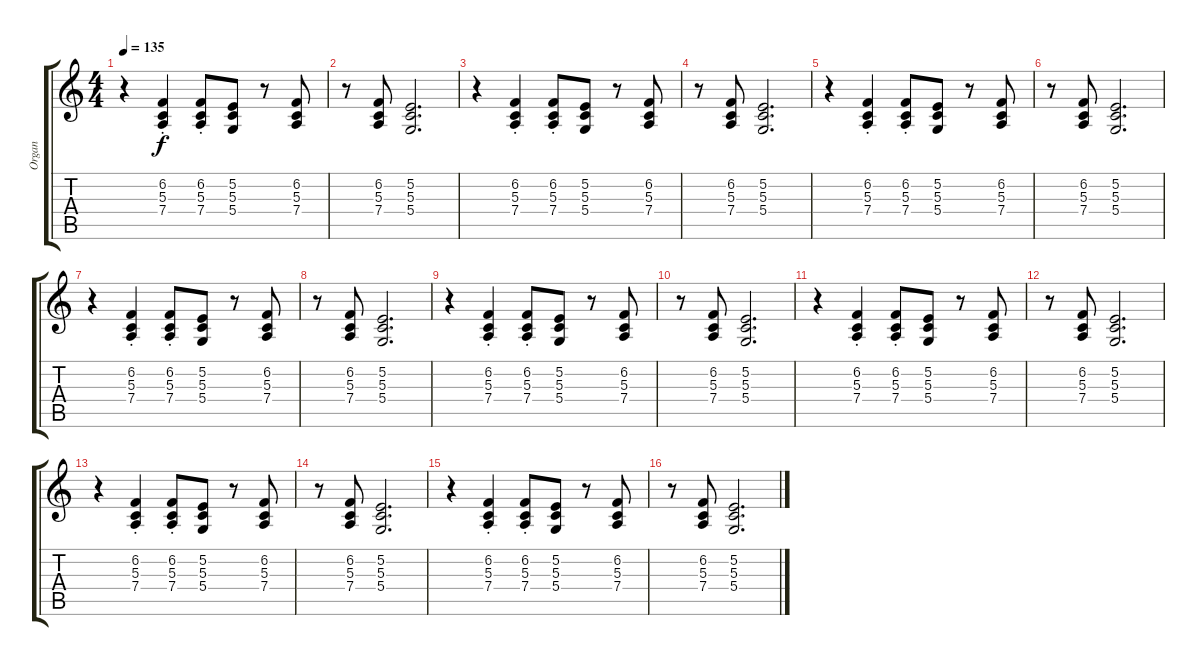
\track ("Organ" "Organ") {instrument percussiveorgan}
\staff {score tabs}
\tuning (E4 B3 G3 D3 A2 E2) {hide}
\ts (4 4)
\tempo 135
\clef g2
\ks c
r.4{dy f} (6.2 5.3 7.4{st}).4 (6.2 5.3{st} 7.4).8 (5.2 5.3 5.4).8 r.8 (6.2 5.3 7.4).8 |
r.8 (6.2 5.3 7.4).8 (5.2 5.3 5.4).2{d} |
r.4 (6.2 5.3 7.4{st}).4 (6.2 5.3{st} 7.4).8 (5.2 5.3 5.4).8 r.8 (6.2 5.3 7.4).8 |
r.8 (6.2 5.3 7.4).8 (5.2 5.3 5.4).2{d} |
r.4 (6.2 5.3 7.4{st}).4 (6.2 5.3{st} 7.4).8 (5.2 5.3 5.4).8 r.8 (6.2 5.3 7.4).8 |
r.8 (6.2 5.3 7.4).8 (5.2 5.3 5.4).2{d} |
r.4 (6.2 5.3 7.4{st}).4 (6.2 5.3{st} 7.4).8 (5.2 5.3 5.4).8 r.8 (6.2 5.3 7.4).8 |
r.8 (6.2 5.3 7.4).8 (5.2 5.3 5.4).2{d} |
r.4 (6.2 5.3 7.4{st}).4 (6.2 5.3{st} 7.4).8 (5.2 5.3 5.4).8 r.8 (6.2 5.3 7.4).8 |
r.8 (6.2 5.3 7.4).8 (5.2 5.3 5.4).2{d} |
r.4 (6.2 5.3 7.4{st}).4 (6.2 5.3{st} 7.4).8 (5.2 5.3 5.4).8 r.8 (6.2 5.3 7.4).8 |
r.8 (6.2 5.3 7.4).8 (5.2 5.3 5.4).2{d} |
r.4 (6.2 5.3 7.4{st}).4 (6.2 5.3{st} 7.4).8 (5.2 5.3 5.4).8 r.8 (6.2 5.3 7.4).8 |
r.8 (6.2 5.3 7.4).8 (5.2 5.3 5.4).2{d} |
r.4 (6.2 5.3 7.4{st}).4 (6.2 5.3{st} 7.4).8 (5.2 5.3 5.4).8 r.8 (6.2 5.3 7.4).8 |
r.8 (6.2 5.3 7.4).8 (5.2 5.3 5.4).2{d}
